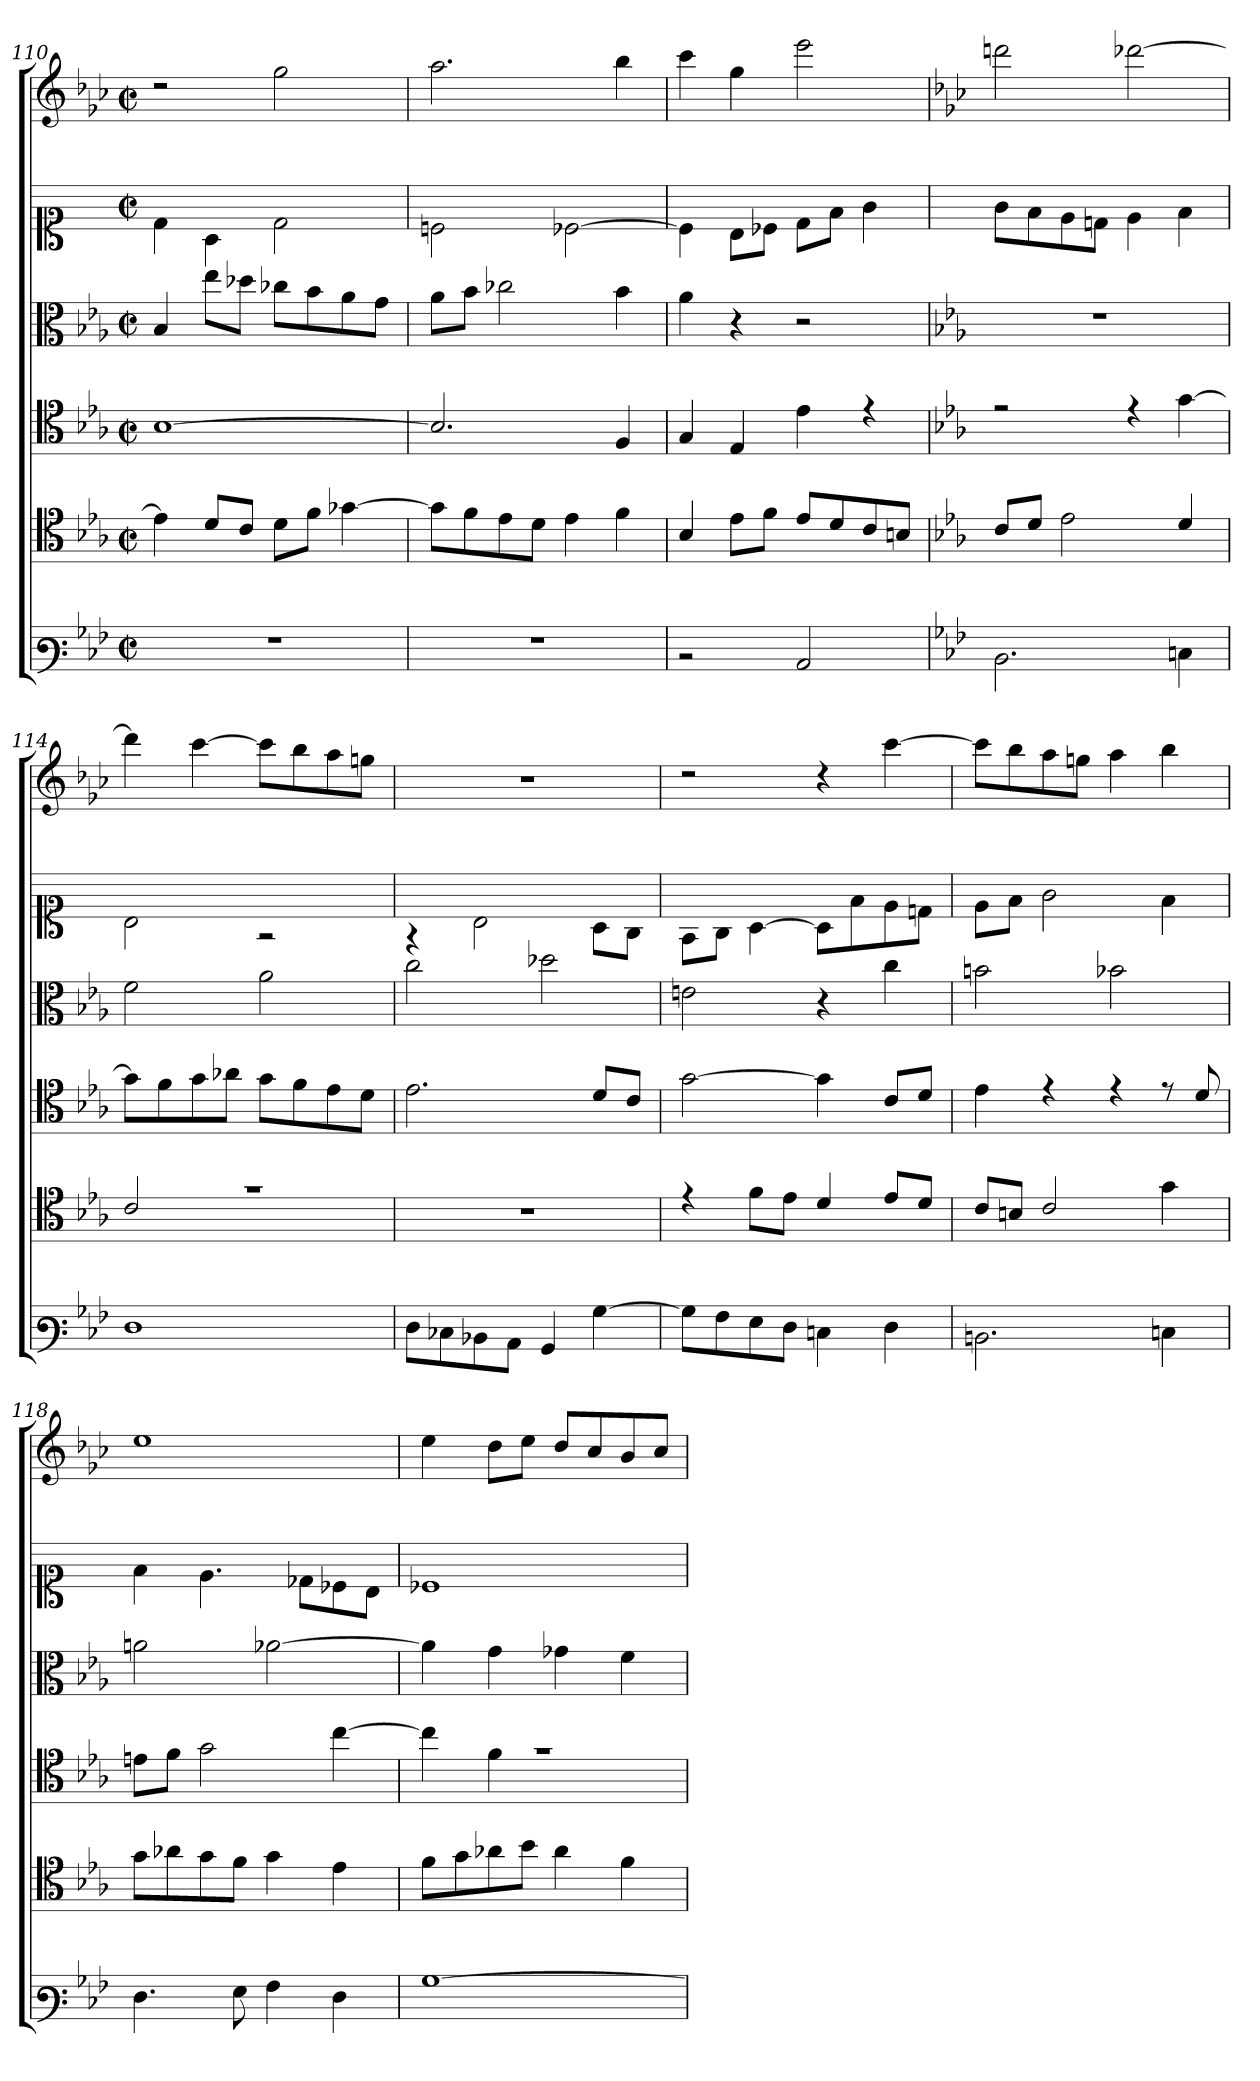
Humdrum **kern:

**kern	**kern	**kern	**kern	**kern	**kern
*part6	*part5	*part4	*part3	*part2	*part1
*staff6	*staff5	*staff4	*staff3	*staff2	*staff1
*clefF3	*clefC4	*clefC4	*clefC3	*clefC1	*clefG3
*k[b-e-a-]	*k[b-e-a-]	*k[b-e-a-]	*k[b-e-a-]	*	*k[b-e-a-]
*M2/2	*M2/2	*M2/2	*M2/2	*M2/2	*M2/2
*met(c|)	*met(c|)	*met(c|)	*met(c|)	*met(c|)	*met(c|)
=110	=110	=110	=110	=110	=110
1r	4e-\]	[<1B-	4B-/	4d\	2rb
.	8d/L	.	8ee-\L	4A\	.
.	8c/J	.	8dd-X\J	.	.
.	8d\L	.	8cc-X\L	2d\	2ee-\
.	8f\J	.	8b-\	.	.
.	[>4g-X\	.	8a-\	.	.
.	.	.	8g\J	.	.
=111	=111	=111	=111	=111	=111
1r	8g-\L]	2.B-/]	8a-\L	2cn\	2.ff\
.	8f\	.	8b-\J	.	.
.	8e-\	.	2cc-X\	.	.
.	8d\J	.	.	.	.
.	4e-\	.	.	[>2c-X\	.
.	4f\	4F/	4b-\	.	4gg\
=112	=112	=112	=112	=112	=112
2rD	4B-/	4G/	4a-\	4c-\]	4aa-\
.	8e-\L	4E-/	4r	8B\L	4ee-\
.	8f\J	.	.	8c-X\J	.
2C/	8e-/L	4e-\	2r	8d\L	2ccc\
.	8d/	.	.	8f\J	.
.	8c/	4re	.	4g\	.
.	8Bn/J	.	.	.	.
!!LO:PB:g=z
=113	=113	=113	=113	=113	=113
*k[b-e-a-]	*k[b-e-a-]	*k[b-e-a-]	*k[b-e-a-]	*	*k[b-e-a-]
2.D\	8c/L	2re	1r	8g\L	2bbn\
.	8d/J	.	.	8f\	.
.	2e-\	.	.	8e\	.
.	.	.	.	8dn\J	.
.	.	4re	.	4e\	[>2bb-X\
4En\	4d/	[>4g\	.	4f\	.
=114	=114	=114	=114	=114	=114
*	*^	*	*	*	*
1F	2c/	1rg	8g\L]	2f\	2B\	4bb-\]
.	.	.	8f\	.	.	.
.	.	.	8g\	.	.	[>4aa-\
.	.	.	8a-X\J	.	.	.
.	2ryy	.	8g\L	2a-\	2rG	8aa-\L]
.	.	.	8f\	.	.	8gg\
.	.	.	8e-\	.	.	8ff\
.	.	.	8d\J	.	.	8een\J
*	*v	*v	*	*	*	*
=115	=115	=115	=115	=115	=115
8F\L	1r	2.e-\	2cc\	4rF	1r
8E-X\	.	.	.	.	.
8D-X\	.	.	.	2B\	.
8C\J	.	.	.	.	.
4BB-/	.	.	2dd-X\	.	.
[>4B-\	.	8d/L	.	8A\L	.
.	.	8c/J	.	8G\J	.
=116	=116	=116	=116	=116	=116
8B-\L]	4rd	[>2g\	2en\	8F\L	2rb
8A-\	.	.	.	8G\J	.
8G\	8f\L	.	.	[>4A\	.
8F\J	8e-\J	.	.	.	.
4En\	4d/	4g\]	4r	8A\L]	4rb
.	.	.	.	8f\	.
4F\	8e-/L	8c/L	4cc\	8e\	[>4aa-\
.	8d/J	8d/J	.	8dn\J	.
=117	=117	=117	=117	=117	=117
2.Dn\	8c/L	4e-\	2bn\	8e\L	8aa-\L]
.	8Bn/J	.	.	8f\J	8gg\
.	2c/	4re	.	2g\	8ff\
.	.	.	.	.	8een\J
.	.	4re	2b-X\	.	4ff\
4En\	4g\	8re	.	4f\	4gg\
.	.	8d/	.	.	.
!!LO:LB:g=z
=118	=118	=118	=118	=118	=118
4.F\	8g\L	8en\L	2an\	4f\	1cc
.	8a-X\	8f\J	.	.	.
.	8g\	2g\	.	4.e\	.
8G\	8f\J	.	.	.	.
4A-\	4g\	.	[2a-X\	.	.
.	.	.	.	8d-X\L	.
4F\	4e-\	[>4cc\	.	8c-X\	.
.	.	.	.	8B\J	.
=119	=119	=119	=119	=119	=119
*	*	*^	*	*	*
[>1B-	8f\L	4cc\]	1rg	4a-\]	1c-X	4cc\
.	8g\	.	.	.	.	.
.	8a-X\	4f\	.	4g\	.	8b-\L
.	8b-\J	.	.	.	.	8cc\J
.	4a-\	2ryy	.	4g-X\	.	8b-/L
.	.	.	.	.	.	8a-/
.	4f\	.	.	4f\	.	8g/
.	.	.	.	.	.	8a-/J
*	*	*v	*v	*	*	*
=	=	=	=	=	=
*-	*-	*-	*-	*-	*-
